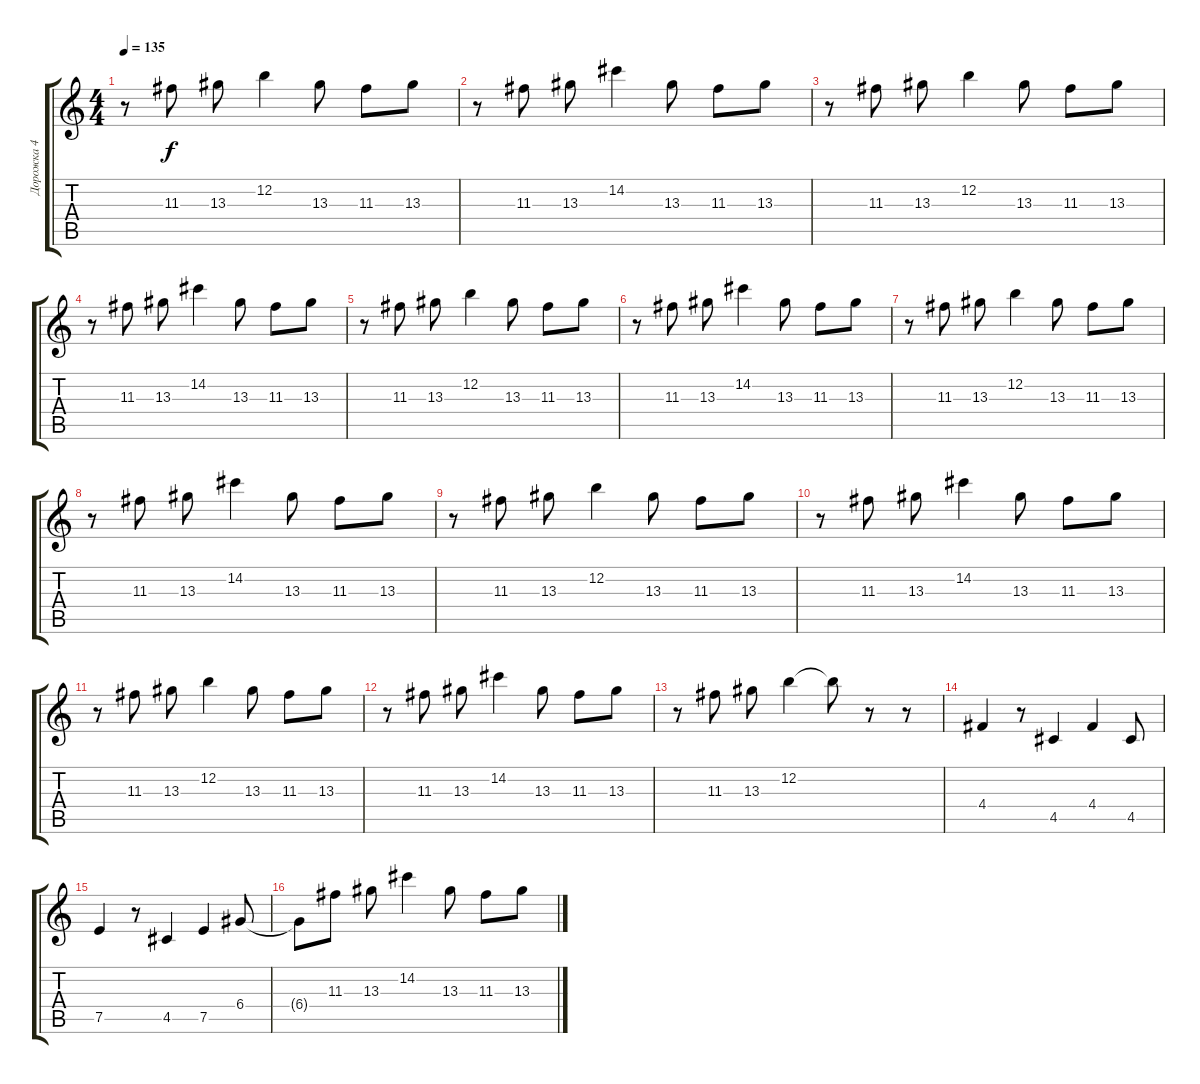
\track ("Дорожка 4" "Дорожка 4") {instrument overdrivenguitar}
\staff {score tabs}
\tuning (E4 B3 G3 D3 A2 E2) {hide}
\ts (4 4)
\tempo 135
\clef g2
\ks c
r.8{dy f} 11.3.8 13.3.8 12.2.4 13.3.8 11.3.8 13.3.8 |
r.8{instrument acousticguitarsteel} 11.3.8 13.3.8 14.2.4 13.3.8 11.3.8 13.3.8 |
r.8 11.3.8 13.3.8 12.2.4 13.3.8 11.3.8 13.3.8 |
r.8{instrument acousticguitarsteel} 11.3.8 13.3.8 14.2.4 13.3.8 11.3.8 13.3.8 |
r.8 11.3.8 13.3.8 12.2.4 13.3.8 11.3.8 13.3.8 |
r.8{instrument acousticguitarsteel} 11.3.8 13.3.8 14.2.4 13.3.8 11.3.8 13.3.8 |
r.8 11.3.8 13.3.8 12.2.4 13.3.8 11.3.8 13.3.8 |
r.8{instrument acousticguitarsteel} 11.3.8 13.3.8 14.2.4 13.3.8 11.3.8 13.3.8 |
r.8 11.3.8 13.3.8 12.2.4 13.3.8 11.3.8 13.3.8 |
r.8{instrument acousticguitarsteel} 11.3.8 13.3.8 14.2.4 13.3.8 11.3.8 13.3.8 |
r.8 11.3.8 13.3.8 12.2.4 13.3.8 11.3.8 13.3.8 |
r.8{instrument acousticguitarsteel} 11.3.8 13.3.8 14.2.4 13.3.8 11.3.8 13.3.8 |
r.8 11.3.8 13.3.8 12.2.4 12.2{t}.8 r.8 r.8 |
4.4.4{instrument overdrivenguitar} r.8 4.5.4 4.4.4 4.5.8 |
7.5.4 r.8 4.5.4 7.5.4 6.4.8 |
6.4{t}.8 11.3.8 13.3.8 14.2.4 13.3.8 11.3.8 13.3.8
